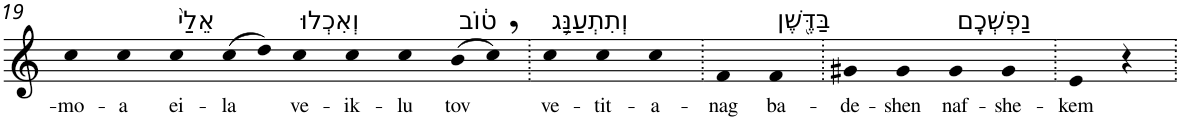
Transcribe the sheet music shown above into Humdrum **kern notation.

**kern	**text
*part1	*part1
*staff1	*staff1
*I"Piano	*
*I'Pno	*
!!LO:PB:g=z
*clefG2	*
*k[]	*
=19	=19
!	!LO:LY:b
4cc	-mo-
!	!LO:LY:b
4cc	-a
!LO:TX:a:t=אֵלַי֙	!
!	!LO:LY:b
4cc	ei-
!	!LO:LY:b
(8cc	-la
8dd)	.
!LO:TX:a:t=וְאִכְלוּ	!
!	!LO:LY:b
4cc	ve-
!	!LO:LY:b
4cc	-ik-
!	!LO:LY:b
4cc	-lu
!LO:TX:a:t=ט֔וֹב	!
!	!LO:LY:b
(8b	tov
8cc,)	.
=20.	=20.
!LO:TX:a:t=וְתִתְעַנַּ֥ג	!
!	!LO:LY:b
4cc	ve-
!	!LO:LY:b
4cc	-tit-
!	!LO:LY:b
4cc	-a-
=21.	=21.
!	!LO:LY:b
4f	-nag
!LO:TX:a:t=בַּדֶּ֖שֶׁן	!
!	!LO:LY:b
4f	ba-
=22.	=22.
!	!LO:LY:b
4g#X	-de-
!	!LO:LY:b
4g#	-shen
!LO:TX:a:t=נַפְשְׁכֶֽם	!
!	!LO:LY:b
4g#	naf-
!	!LO:LY:b
4g#	-she-
=23.	=23.
!	!LO:LY:b
4e	-kem
4r	.
=.	=.
*-	*-
